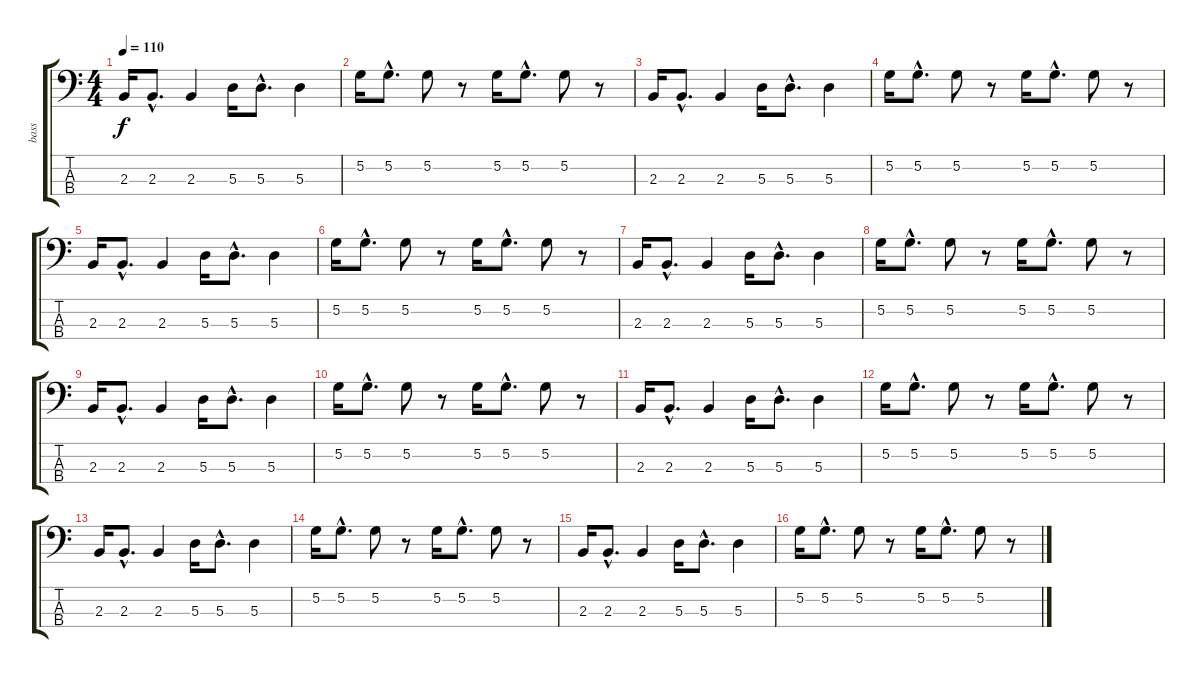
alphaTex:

\track ("bass" "bass") {instrument electricbassfinger}
\staff {score tabs}
\tuning (G2 D2 A1 E1) {hide}
\ts (4 4)
\tempo 110
\clef f4
\ks c
2.3.16{dy f} 2.3{hac}.8{d} 2.3.4 5.3.16 5.3{hac}.8{d} 5.3.4 |
5.2.16 5.2{hac}.8{d} 5.2.8 r.8 5.2.16 5.2{hac}.8{d} 5.2.8 r.8 |
2.3.16 2.3{hac}.8{d} 2.3.4 5.3.16 5.3{hac}.8{d} 5.3.4 |
5.2.16 5.2{hac}.8{d} 5.2.8 r.8 5.2.16 5.2{hac}.8{d} 5.2.8 r.8 |
2.3.16 2.3{hac}.8{d} 2.3.4 5.3.16 5.3{hac}.8{d} 5.3.4 |
5.2.16 5.2{hac}.8{d} 5.2.8 r.8 5.2.16 5.2{hac}.8{d} 5.2.8 r.8 |
2.3.16 2.3{hac}.8{d} 2.3.4 5.3.16 5.3{hac}.8{d} 5.3.4 |
5.2.16 5.2{hac}.8{d} 5.2.8 r.8 5.2.16 5.2{hac}.8{d} 5.2.8 r.8 |
2.3.16 2.3{hac}.8{d} 2.3.4 5.3.16 5.3{hac}.8{d} 5.3.4 |
5.2.16 5.2{hac}.8{d} 5.2.8 r.8 5.2.16 5.2{hac}.8{d} 5.2.8 r.8 |
2.3.16 2.3{hac}.8{d} 2.3.4 5.3.16 5.3{hac}.8{d} 5.3.4 |
5.2.16 5.2{hac}.8{d} 5.2.8 r.8 5.2.16 5.2{hac}.8{d} 5.2.8 r.8 |
2.3.16 2.3{hac}.8{d} 2.3.4 5.3.16 5.3{hac}.8{d} 5.3.4 |
5.2.16 5.2{hac}.8{d} 5.2.8 r.8 5.2.16 5.2{hac}.8{d} 5.2.8 r.8 |
2.3.16 2.3{hac}.8{d} 2.3.4 5.3.16 5.3{hac}.8{d} 5.3.4 |
5.2.16 5.2{hac}.8{d} 5.2.8 r.8 5.2.16 5.2{hac}.8{d} 5.2.8 r.8
